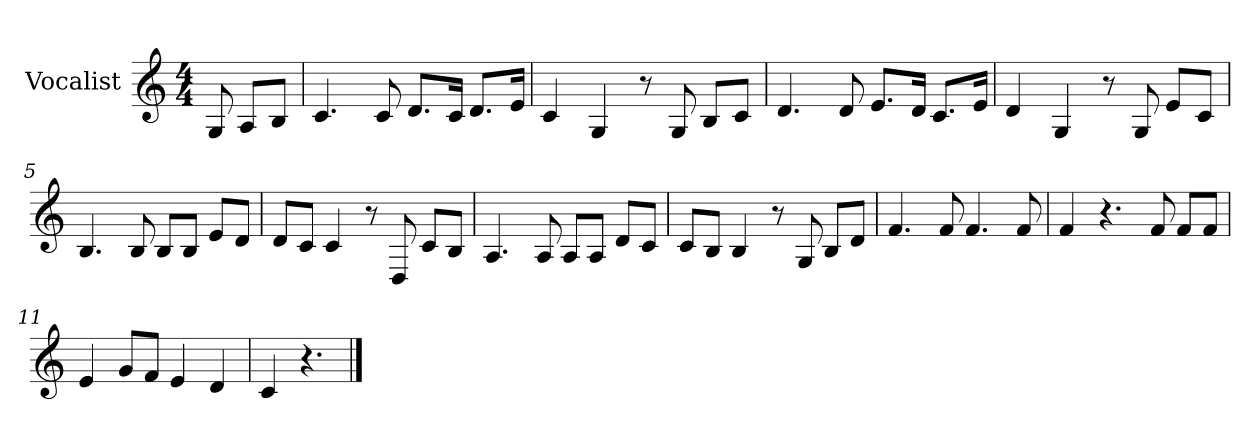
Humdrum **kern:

**kern
*part1
*staff1
*I"Vocalist
*k[]
*C:
*M4/4
=
8G
8AL
8BJ
=1
4.c
8c
8.dL
16cJk
8.dL
16eJk
=2
4c
4G
8r
8G
8BL
8cJ
=3
4.d
8d
8.eL
16dJk
8.cL
16eJk
=4
4d
4G
8r
8G
8eL
8cJ
=5
4.B
8B
8BL
8BJ
8eL
8dJ
=6
8dL
8cJ
4c
8r
8D
8cL
8BJ
=7
4.A
8A
8AL
8AJ
8dL
8cJ
=8
8cL
8BJ
4B
8r
8G
8BL
8dJ
=9
4.f
8f
4.f
8f
=10
4f
4.r
8f
8fL
8fJ
=11
4e
8gL
8fJ
4e
4d
=12
4c
4.r
==
*-
